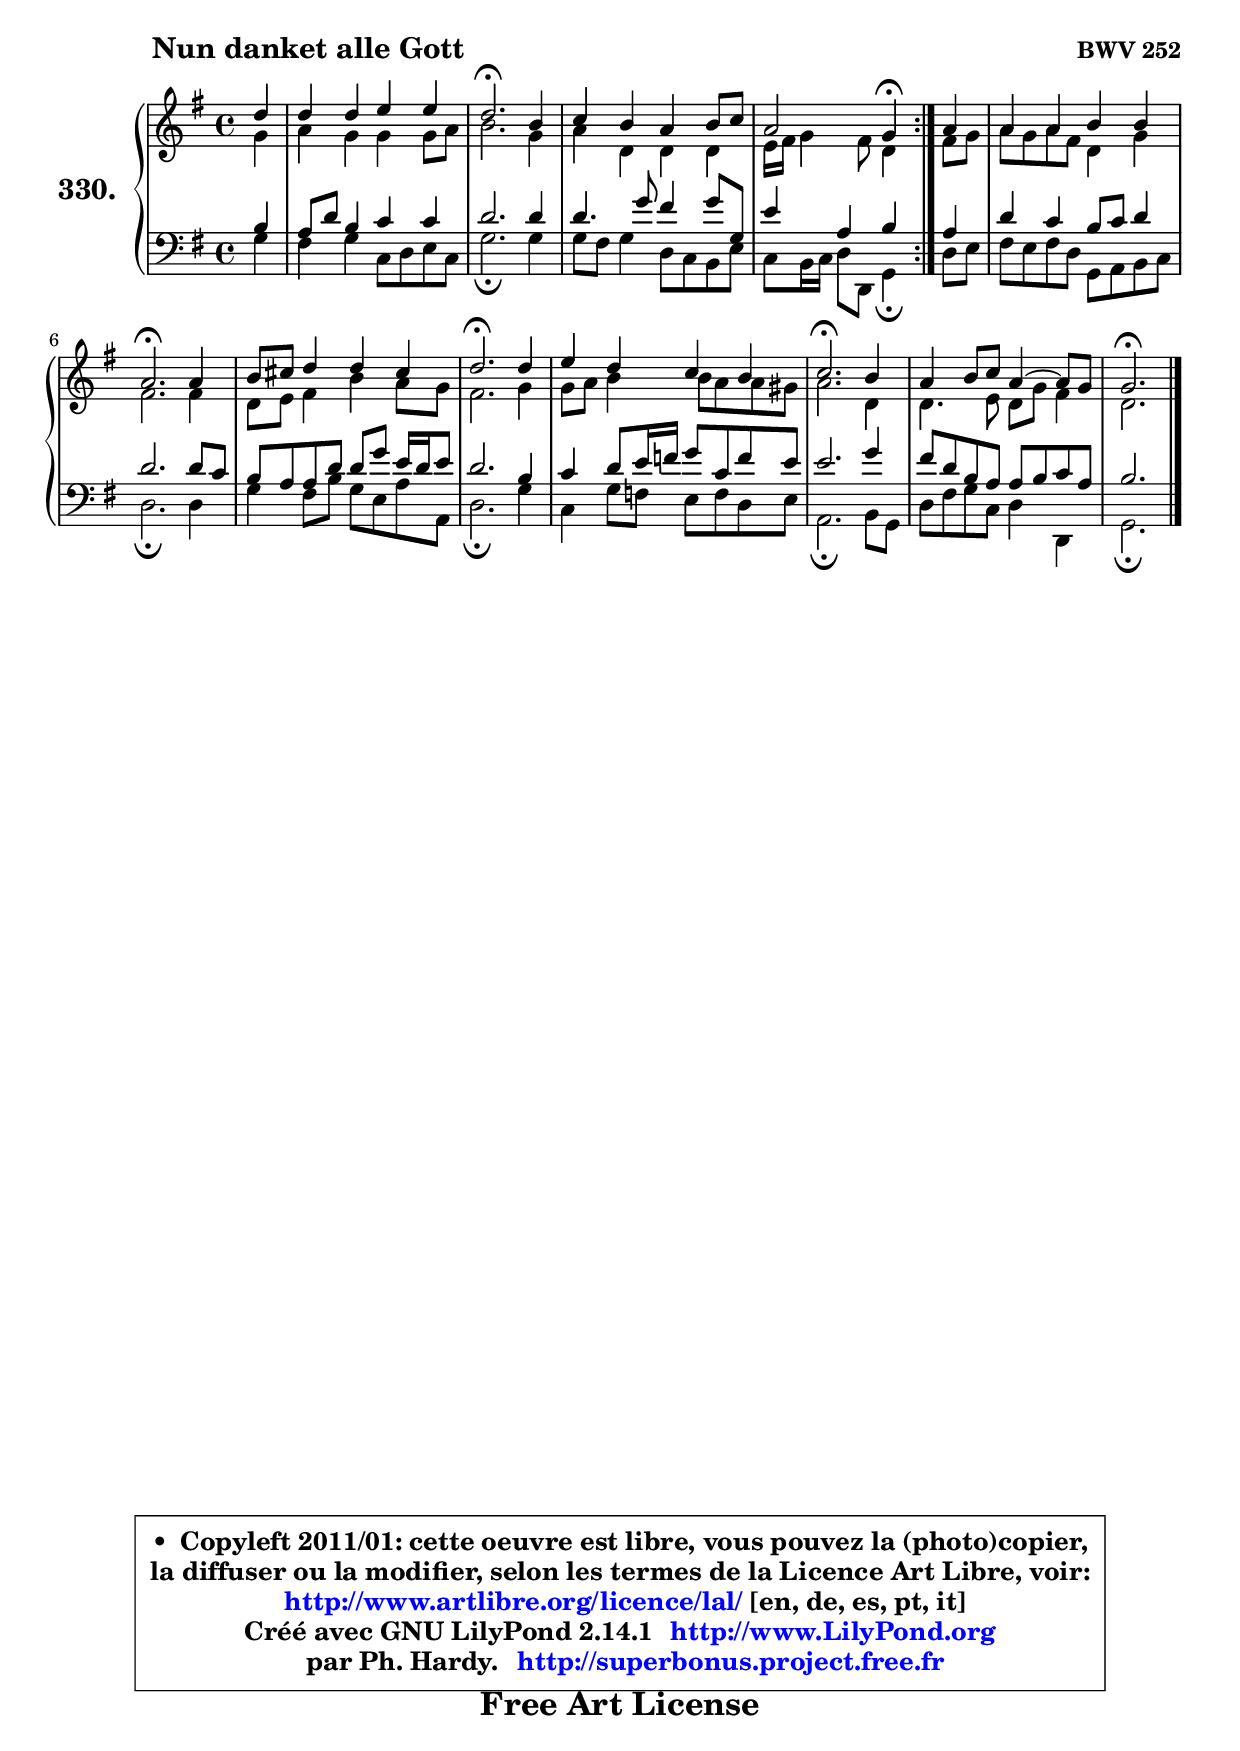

\version "2.14.1"

    \paper {
%	system-system-spacing #'padding = #0.1
%	score-system-spacing #'padding = #0.1
%	ragged-bottom = ##f
%	ragged-last-bottom = ##f
	}

    \header {
      opus = \markup { \bold "BWV 252" }
      piece = \markup { \hspace #9 \fontsize #2 \bold "Nun danket alle Gott" }
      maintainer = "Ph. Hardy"
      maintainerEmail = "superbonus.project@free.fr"
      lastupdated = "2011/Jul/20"
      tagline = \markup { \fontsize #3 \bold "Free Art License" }
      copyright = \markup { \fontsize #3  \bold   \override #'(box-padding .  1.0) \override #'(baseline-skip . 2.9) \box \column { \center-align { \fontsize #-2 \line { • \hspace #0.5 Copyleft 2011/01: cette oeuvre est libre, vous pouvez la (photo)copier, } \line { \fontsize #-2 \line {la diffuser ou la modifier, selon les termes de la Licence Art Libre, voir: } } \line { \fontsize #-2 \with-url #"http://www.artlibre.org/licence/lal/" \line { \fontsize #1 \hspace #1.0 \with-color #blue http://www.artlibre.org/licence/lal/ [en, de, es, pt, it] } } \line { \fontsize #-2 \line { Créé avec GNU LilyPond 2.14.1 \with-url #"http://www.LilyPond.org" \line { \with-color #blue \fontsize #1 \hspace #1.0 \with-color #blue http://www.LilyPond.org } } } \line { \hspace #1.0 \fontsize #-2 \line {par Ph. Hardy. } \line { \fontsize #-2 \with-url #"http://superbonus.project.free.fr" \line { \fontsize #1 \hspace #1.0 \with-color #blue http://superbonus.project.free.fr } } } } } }

	  }

  guidemidi = {
	\repeat volta 2 {
        r4 |
        R1 |
        \tempo 4 = 40 r2. \tempo 4 = 78 r4 |
        R1 |
        r2 \tempo 4 = 30 r4 \tempo 4 = 78 } %fin du repeat
        r4 |
        R1 |
        \tempo 4 = 40 r2. \tempo 4 = 78 r4 |
        R1 |
        \tempo 4 = 40 r2. \tempo 4 = 78 r4 |
        R1 |
        \tempo 4 = 40 r2. \tempo 4 = 78 r4 |
        R1 |
        \tempo 4 = 40 r2. 
	}

  upper = {
	\time 4/4
	\key g \major
	\clef treble
	\partial 4
	\voiceOne
	<< { 
	% SOPRANO
	\set Voice.midiInstrument = "acoustic grand"
	\relative c'' {
	\repeat volta 2 {
        d4 |
        d4 d e e |
        d2.\fermata b4 |
        c4 b a b8 c |
        a2 g4\fermata } %fin du repeat
        a4 |
        a4 a b b |
        a2.\fermata a4 |
        b8 cis d4 d cis |
        d2.\fermata d4 |
        e4 d c b |
        c2.\fermata b4 |
        a4 b8 c a4 ~ a8 g |
        g2.\fermata
        \bar "|."
	} % fin de relative
	}

	\context Voice="1" { \voiceTwo 
	% ALTO
	\set Voice.midiInstrument = "acoustic grand"
	\relative c'' {
	\repeat volta 2 {
        g4 |
        a4 g g g8 a |
        b2. g4 |
        a4 d, d d |
        e16 fis g4 fis8 d4 } %fin du repeat
        fis8 g |
        a8 g a fis d4 g |
        fis2. fis4 |
        d8 e fis4 b a8 g |
        fis2. g4 |
        g8 a b4 b8 a a gis |
        a2. d,4 |
        d4. e8 d g fis4 |
        d2.
        \bar "|."
	} % fin de relative
	\oneVoice
	} >>
	}

    lower = {
	\time 4/4
	\key g \major
	\clef bass
	\partial 4
	\voiceOne
	<< { 
	% TENOR
	\set Voice.midiInstrument = "acoustic grand"
	\relative c' {
	\repeat volta 2 {
        b4 |
        a8 d b4 c c |
        d2. d4 |
        d4. g8 fis4 g8 g, |
        e'4 a, b } %fin du repeat
        a4 |
        d4 c b8 c d4 |
        d2. d8 c |
        b8 a a d d g e16 d e8 |
        d2. b4 |
        c4 d8 e16 f g8 c, f e |
        e2. g4 |
        fis8 d b a a b c a |
        b2.
        \bar "|."
	} % fin de relative
	}
	\context Voice="1" { \voiceTwo 
	% BASS
	\set Voice.midiInstrument = "acoustic grand"
	\relative c' {
	\repeat volta 2 {
        g4 |
        fis4 g c,8 d e c |
        g'2.\fermata g4 |
        g8 fis g4 d8 c b e |
        c8 b16 c d8 d, g4\fermata } %fin du repeat
        d'8 e |
        fis8 e fis d g, a b c |
        d2.\fermata d4 |
        g4 fis8 b g e a a, |
        d2.\fermata g4 |
        c,4 g'8 f e f d e |
        a,2.\fermata b8 g |
        d'8 fis g c, d4 d, |
        g2.\fermata
        \bar "|."
	} % fin de relative
	\oneVoice
	} >>
	}


    \score { 

	\new PianoStaff <<
	\set PianoStaff.instrumentName = \markup { \bold \huge "330." }
	\new Staff = "upper" \upper
	\new Staff = "lower" \lower
	>>

    \layout {
%	ragged-last = ##f
	   }

         } % fin de score

  \score {
    \unfoldRepeats { << \guidemidi \upper \lower >> }
    \midi {
    \context {
     \Staff
      \remove "Staff_performer"
               }

     \context {
      \Voice
       \consists "Staff_performer"
                }

     \context { 
      \Score
      tempoWholesPerMinute = #(ly:make-moment 78 4)
		}
	    }
	}

